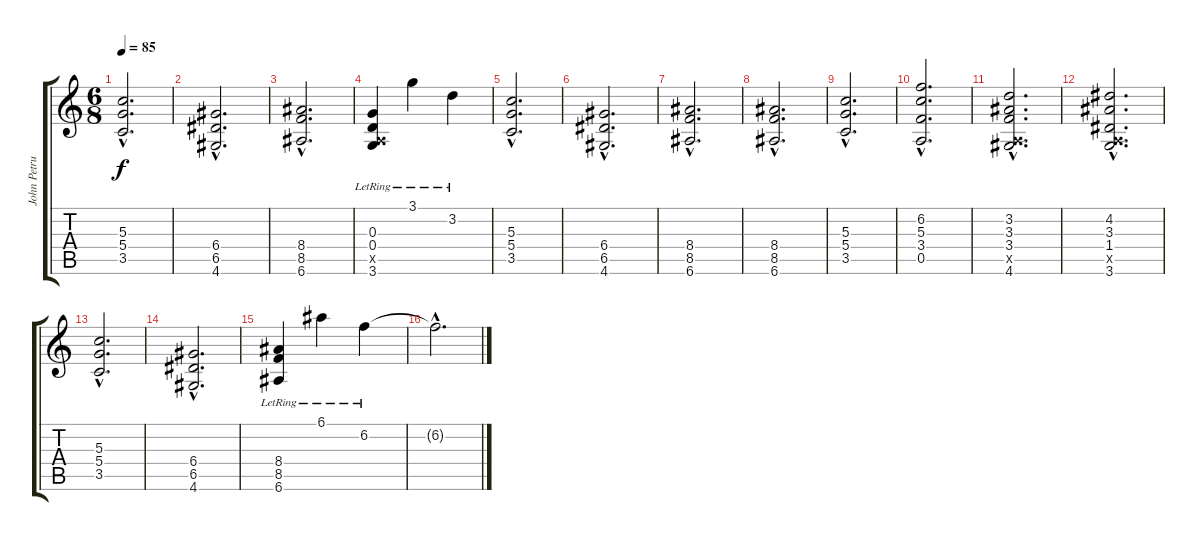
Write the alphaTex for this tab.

\track ("John Petrucci add" "John Petru") {instrument overdrivenguitar}
\staff {score tabs}
\tuning (E4 B3 G3 D3 A2 E2) {hide}
\ts (6 8)
\tempo 85
\clef g2
\ks c
(5.3{hac} 5.4{hac} 3.5{hac}).2{d dy f instrument overdrivenguitar} |
(6.4{hac} 6.5{hac} 4.6{hac}).2{d} |
(8.4{hac} 8.5{hac} 6.6{hac}).2{d} |
(0.3{lr} 0.4{lr} 0.5{x} 3.6{lr}).4 3.1{lr}.4 3.2{lr}.4 |
(5.3{hac} 5.4{hac} 3.5{hac}).2{d} |
(6.4{hac} 6.5{hac} 4.6{hac}).2{d} |
(8.4{hac} 8.5{hac} 6.6{hac}).2{d} |
(8.4{hac} 8.5{hac} 6.6{hac}).2{d} |
(5.3{hac} 5.4{hac} 3.5{hac}).2{d} |
(6.2{hac} 5.3{hac} 3.4{hac} 0.5{hac}).2{d} |
(3.2{hac} 3.3{hac} 3.4{hac} 0.5{hac x} 4.6{hac}).2{d} |
(4.2{hac} 3.3{hac} 1.4{hac} 0.5{hac x} 3.6{hac}).2{d} |
(5.3{hac} 5.4{hac} 3.5{hac}).2{d} |
(6.4{hac} 6.5{hac} 4.6{hac}).2{d} |
(8.4{lr} 8.5{lr} 6.6{lr}).4 6.1{lr}.4 6.2{lr}.4 |
6.2{hac t}.2{d}
